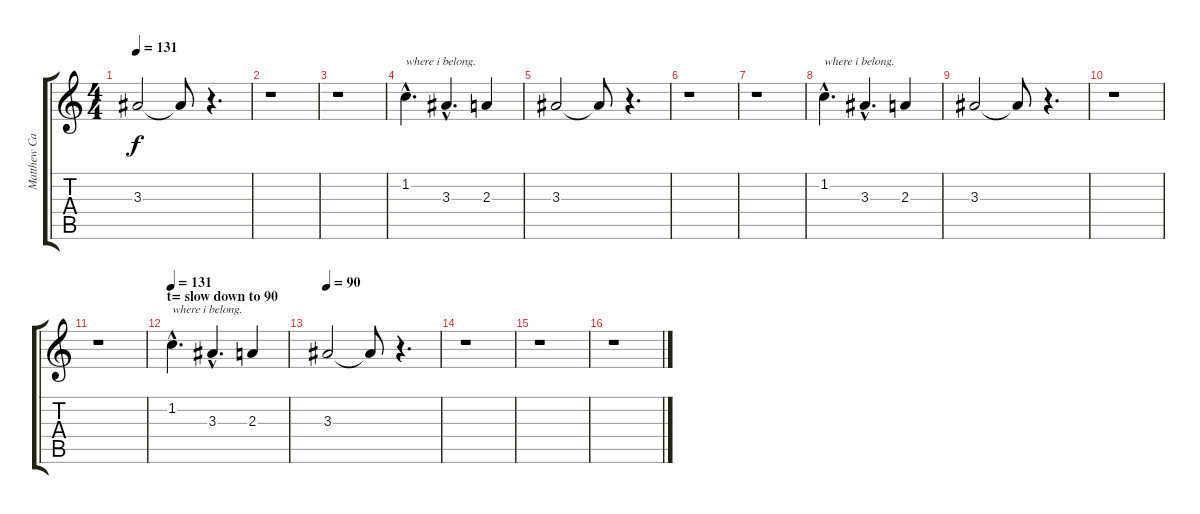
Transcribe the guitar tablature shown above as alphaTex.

\track ("Matthew Caws - Backing vocals" "Matthew Ca") {instrument choiraahs}
\staff {score tabs}
\tuning (E5 B4 G4 D4 A3 E3) {hide}
\ts (4 4)
\tempo 131
\clef g2
\ks c
3.3.2{dy f} 3.3{t}.8 r.4{d} |
r.1 |
r.1 |
1.2{hac}.4{d txt "where i belong."} 3.3{hac}.4{d} 2.3.4 |
3.3.2 3.3{t}.8 r.4{d} |
r.1 |
r.1 |
1.2{hac}.4{d txt "where i belong."} 3.3{hac}.4{d} 2.3.4 |
3.3.2 3.3{t}.8 r.4{d} |
r.1 |
r.1 |
\section ("" "t= slow down to 90")
\tempo 131
1.2{hac}.4{d txt "where i belong."} 3.3{hac}.4{d} 2.3.4 |
\tempo 90
3.3.2 3.3{t}.8 r.4{d} |
r.1 |
r.1 |
r.1
